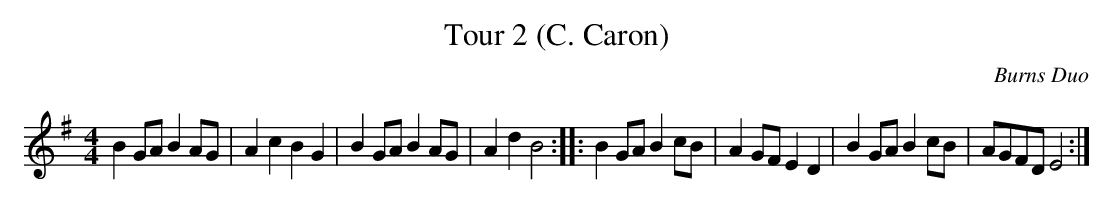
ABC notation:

X:1
T:Tour 2 (C. Caron)
C:Burns Duo
M:4/4
L:1/8
K:G
B2 GA B2 AG|A2 c2 B2 G2|\
B2 GA B2 AG|A2 d2 B4:|\
|:B2 GA B2 cB|A2 GF E2 D2|\
B2 GA B2 cB|AGFD E4:|
